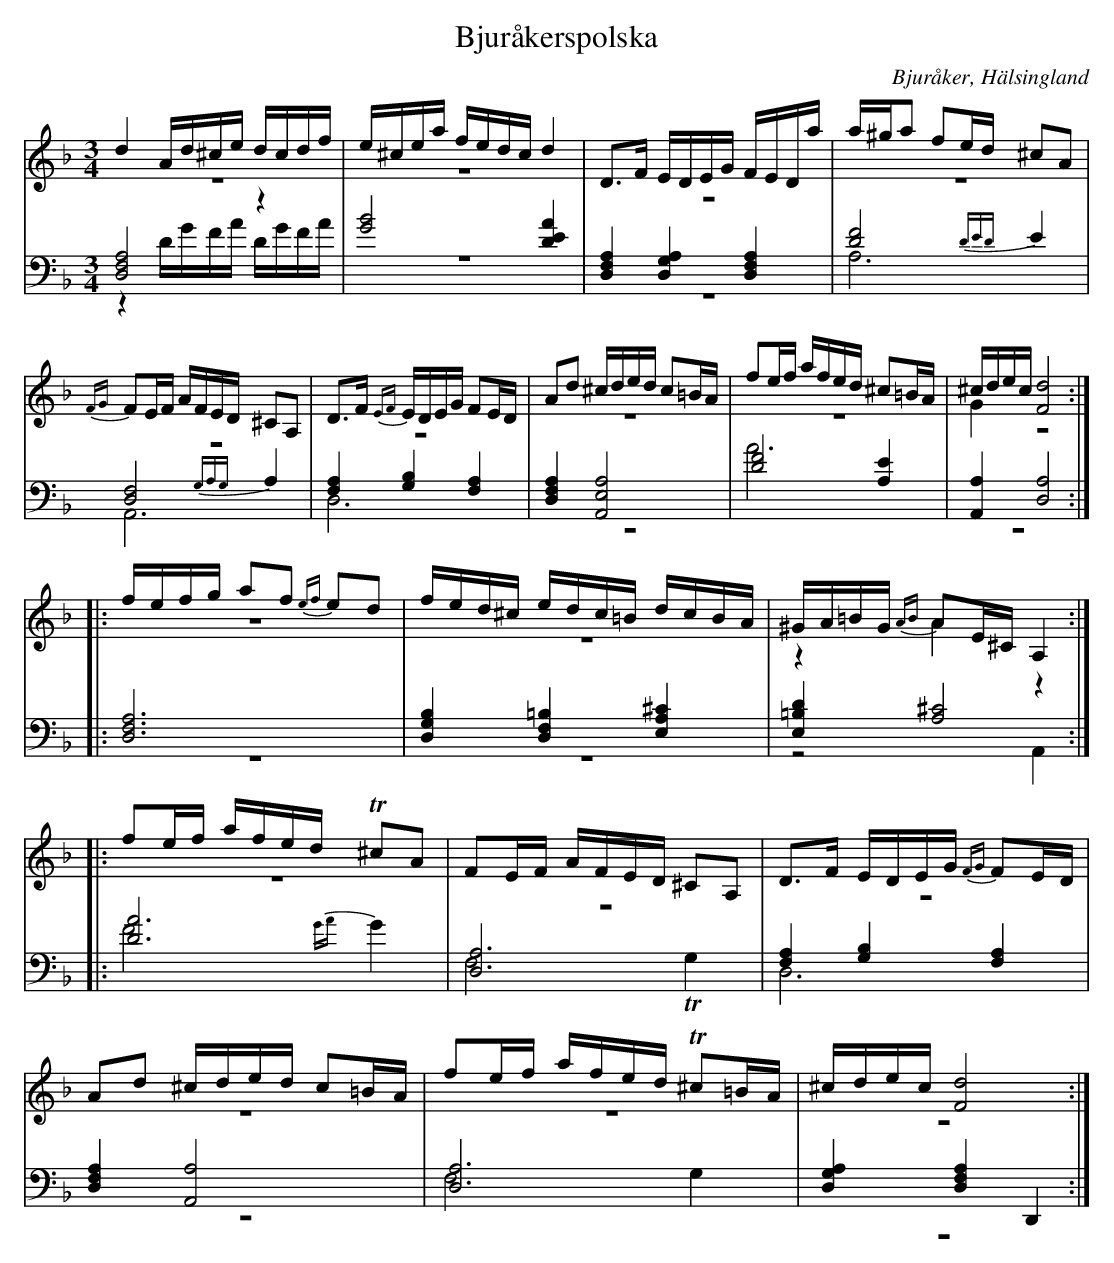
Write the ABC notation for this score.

X:1
T: Bjuråkerspolska
O: Bjuråker, Hälsingland
M: 3/4
L: 1/16
K: Dm
V:1
V:2 merge
V:3
V:4 merge
V:1
d4 Ad^ce dcdf |e^cea fedc d4|D2>F2 EDEG FEDa|a^ga2 f2ed ^c2A2|
{FG}F2EF AFED ^C2A,2|D2>F2 {EF}EDEG F2ED|A2d2 ^cded c2=BA|f2ef afed ^c2=BA|^cdec [F8d8]:|
|:fefg a2f2 {ef}e2d2 |fed^c edc=B dcBA|^GA=BG {AB}A2E^C A,4:|
|:f2ef afed T^c2A2|F2EF AFED ^C2A,2|D2>F2 EDEG {FG}F2ED|
A2d2 ^cded c2=BA|f2ef afed T^c2=BA|^cdec [F8d8]:|
V:2
z12|z12|z12|z12|
z12|z12|z12|z12|G4 z8:|
|:z12|z12|z4 A4 z4:|
|:z12|z12|z12|
z12|z12|z12:|
V:3 clef=bass
[D,8F,8A,8] z4|[G8B8] [D4E4A4]|[D,4F,4A,4] [D,4G,4A,4] [D,4F,4A,4]|[D8F8] {DED}E4|
[D,8F,8] {G,A,G,}A,4|[F,4A,4] [G,4B,4] [F,4A,4]|[D,4F,4A,4] [A,,8E,8A,8]|[D8F8] [A,4E4]|[A,,4A,4] [D,8A,8]:|
|:[D,12F,12A,12]|[D,4G,4B,4] [D,4F,4=B,4][E,4A,4^C4]|[E,4=B,4D4] [A,8^C8]:|
|:[D12A12]|[D,12A,12]|[F,4A,4] [G,4B,4] [F,4A,4]|
[D,4F,4A,4] [A,,8A,8]|[D,12A,12]|[D,4G,4A,4] [D,4F,4A,4] D,,4:|
V:4 clef=bass
z4 DGFA DGFA|z12|z12|A,12|
A,,12|D,12|z12|A12|z12:|
|:z12|z12|z8 A,,4:|
|:F8 {GA}G4|F,8 TG,4|D,12|
z12|F,8 G,4|z12:|
